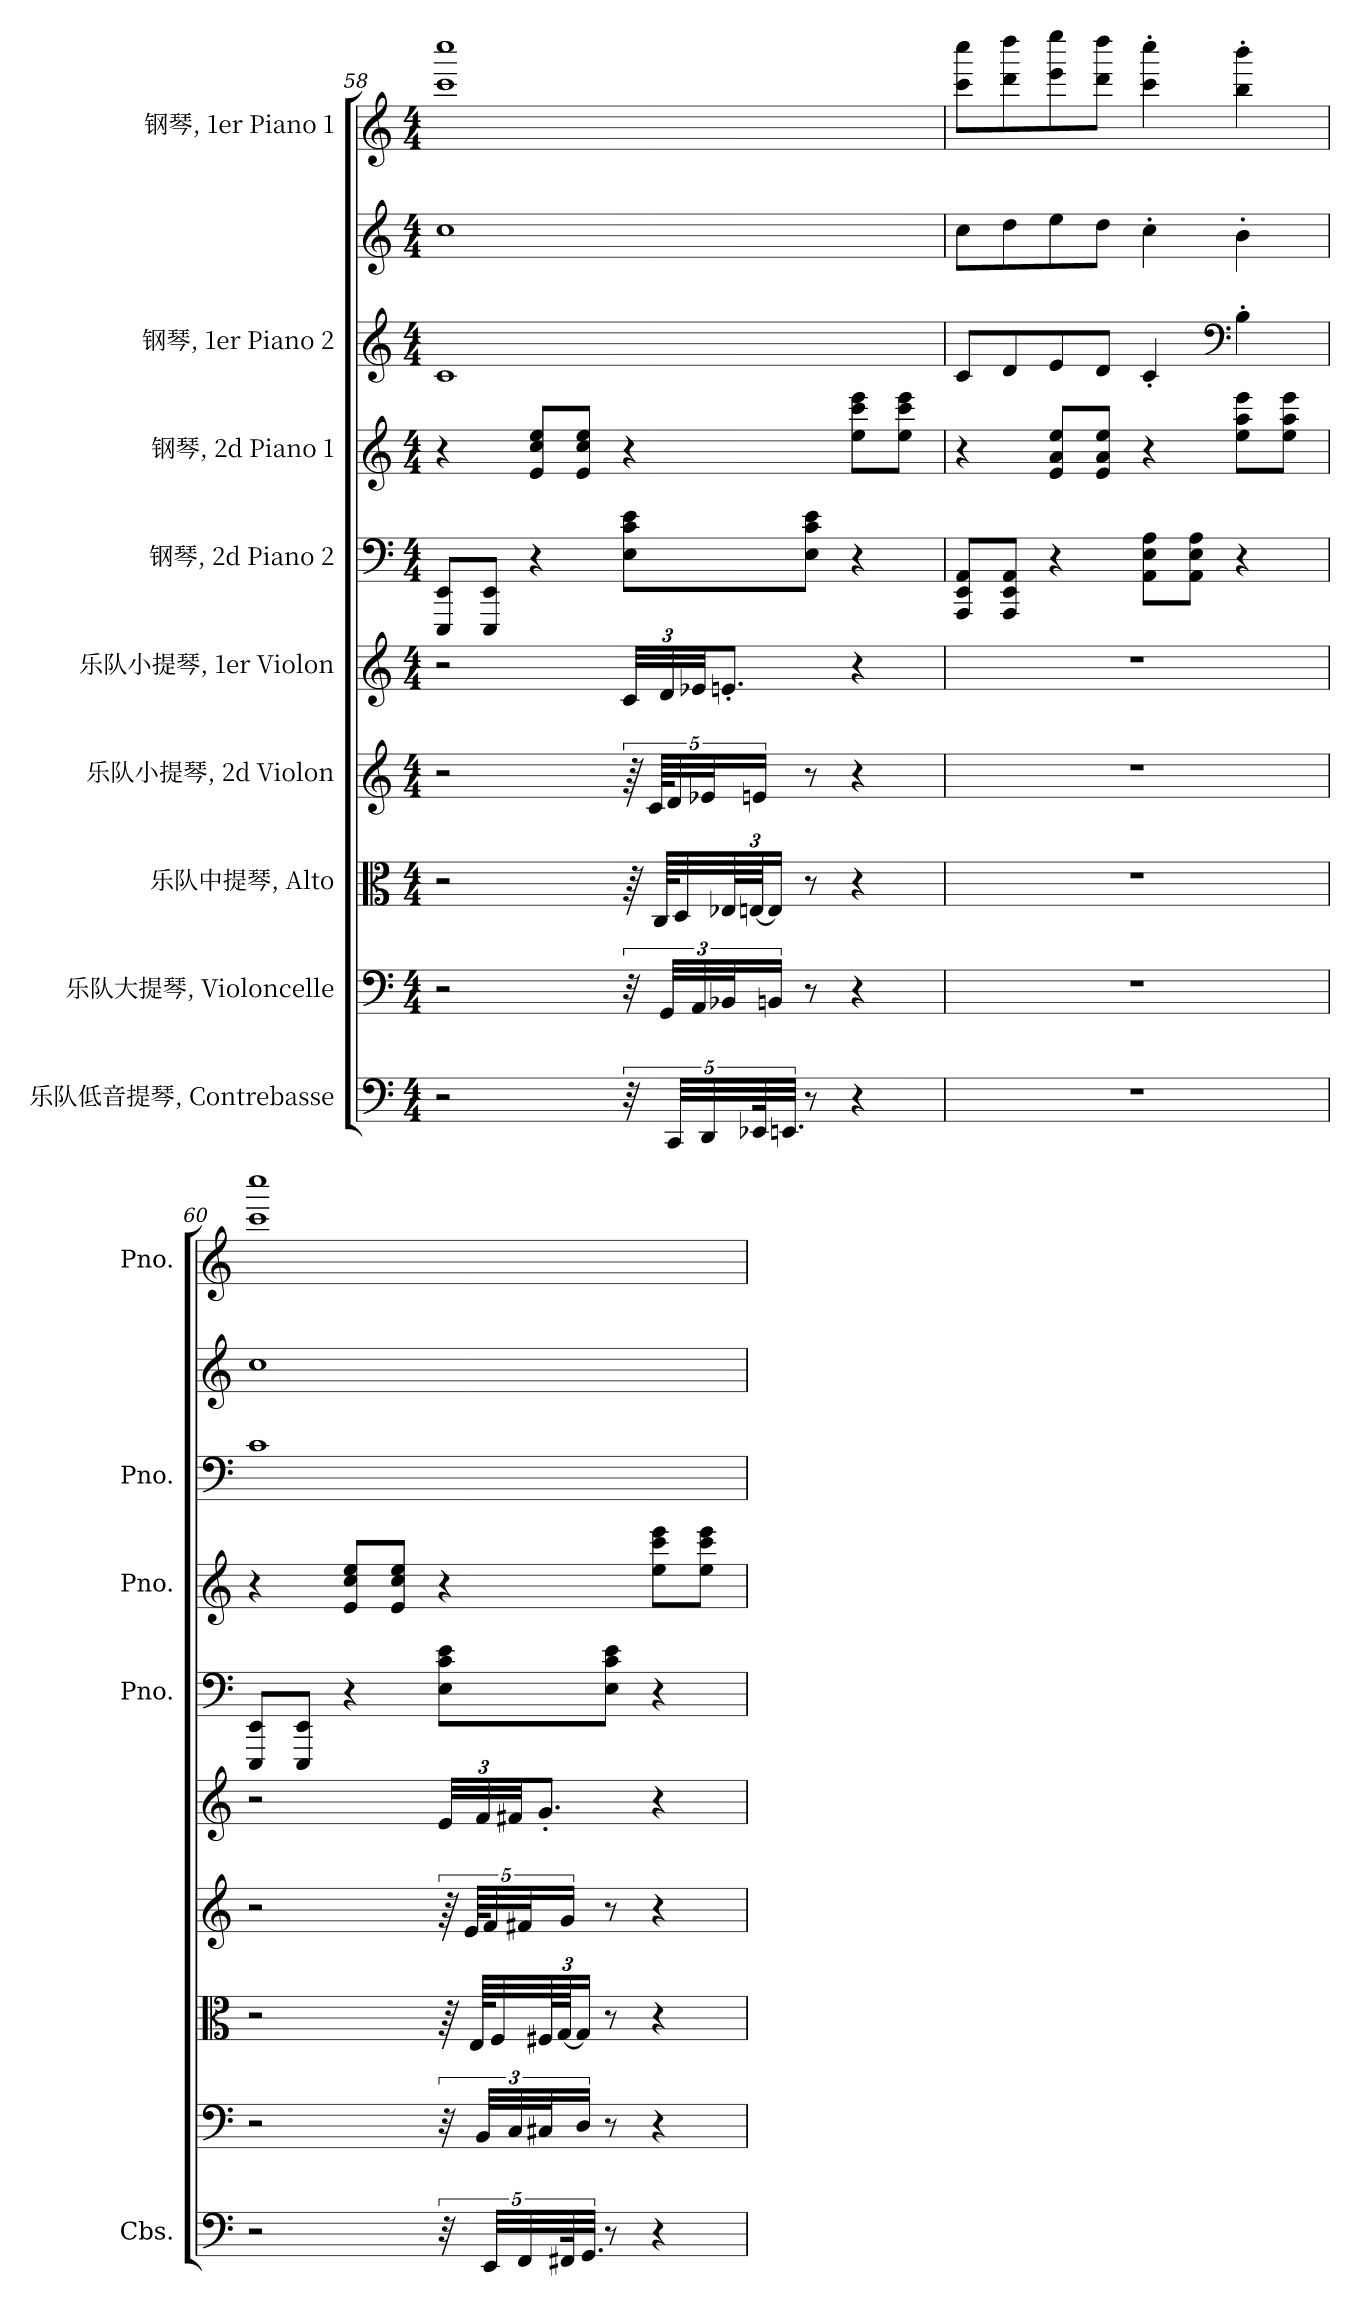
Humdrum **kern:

**kern	**kern	**kern	**kern	**kern	**kern	**kern	**kern	**kern	**kern
*part9	*part8	*part7	*part6	*part5	*part4	*part3	*part2	*part2	*part1
*staff10	*staff9	*staff8	*staff7	*staff6	*staff5	*staff4	*staff3	*staff2	*staff1
*I"乐队低音提琴, Contrebasse	*I"乐队大提琴, Violoncelle	*I"乐队中提琴, Alto	*I"乐队小提琴, 2d Violon	*I"乐队小提琴, 1er Violon	*I"钢琴, 2d Piano 2	*I"钢琴, 2d Piano 1	*I"钢琴, 1er Piano 2	*	*I"钢琴, 1er Piano 1
*I'Cbs.	*	*	*	*	*I'Pno.	*I'Pno.	*I'Pno.	*	*I'Pno.
*clefF4	*clefF4	*clefC3	*clefG2	*clefG2	*clefF4	*clefG2	*clefG2	*clefG2	*clefG2
*ITrd7c12	*	*	*	*	*	*	*	*	*
*k[]	*k[]	*k[]	*k[]	*k[]	*k[]	*k[]	*k[]	*k[]	*k[]
*M4/4	*M4/4	*M4/4	*M4/4	*M4/4	*M4/4	*M4/4	*M4/4	*M4/4	*M4/4
*MM143	*MM143	*MM143	*MM143	*MM143	*MM143	*MM143	*MM143	*MM143	*MM143
=58	=58	=58	=58	=58	=58	=58	=58	=58	=58
2r	2r	2r	2r	2r	8EEE/ 8EE/L	4r	1c	1cc	1ccc 1cccc
.	.	.	.	.	8EEE/ 8EE/J	.	.	.	.
.	.	.	.	.	4r	8e/ 8cc/ 8ee/L	.	.	.
.	.	.	.	.	.	8e/ 8cc/ 8ee/J	.	.	.
*	*	*	*	*Xbrackettup	*	*	*	*	*
40r	48r	64r	80r	48c/LLL	8E\ 8c\ 8e\L	4r	.	.	.
.	.	.	80c/KLLL	.	.	.	.	.	.
.	.	64C/KLLL	.	.	.	.	.	.	.
.	48GG/LLL	.	.	48d/	.	.	.	.	.
40CCC/LLL	.	.	40d/	.	.	.	.	.	.
.	.	32D/	.	.	.	.	.	.	.
.	48AA/	.	.	48e-X/JJ	.	.	.	.	.
40DDD/	.	.	40e-X/J	.	.	.	.	.	.
*	*Xbrackettup	*Xbrackettup	*	*	*	*	*	*	*
.	48BB-X/J	96E-X/L	.	8.en'/J	.	.	.	.	.
.	.	[96En/JJ	.	.	.	.	.	.	.
80EEE-X/K	.	.	20en/JJ	.	.	.	.	.	.
.	24BBn/JJ	24E/JJ]	.	.	.	.	.	.	.
40.EEEn/JJJ	.	.	.	.	.	.	.	.	.
8r	8r	8r	8r	.	8E\ 8c\ 8e\J	.	.	.	.
4r	4r	4r	4r	4r	4r	8ee\ 8ccc\ 8eee\L	.	.	.
.	.	.	.	.	.	8ee\ 8ccc\ 8eee\J	.	.	.
!!LO:PB:g=z
=59	=59	=59	=59	=59	=59	=59	=59	=59	=59
*	*	*	*	*	*	*	*	*	*MM143
1r	1r	1r	1r	1r	8AAA/ 8EE/ 8AA/L	4r	8c/L	8cc\L	8ccc\ 8cccc\L
.	.	.	.	.	8AAA/ 8EE/ 8AA/J	.	8d/	8dd\	8ddd\ 8dddd\
.	.	.	.	.	4r	8e/ 8a/ 8ee/L	8e/	8ee\	8eee\ 8eeee\
.	.	.	.	.	.	8e/ 8a/ 8ee/J	8d/J	8dd\J	8ddd\ 8dddd\J
.	.	.	.	.	8AA\ 8E\ 8A\L	4r	4c'/	4cc'\	4ccc\' 4cccc\'
.	.	.	.	.	8AA\ 8E\ 8A\J	.	.	.	.
*	*	*	*	*	*	*	*clefF4	*	*
*	*	*	*	*	*	*	*	*	*MM151
.	.	.	.	.	4r	8ee\ 8aa\ 8eee\L	4B'\	4b'\	4bb\' 4bbb\'
.	.	.	.	.	.	8ee\ 8aa\ 8eee\J	.	.	.
=60	=60	=60	=60	=60	=60	=60	=60	=60	=60
*	*	*	*	*	*	*	*	*	*MM143
2r	2r	2r	2r	2r	8EEE/ 8EE/L	4r	1c	1cc	1ccc 1cccc
.	.	.	.	.	8EEE/ 8EE/J	.	.	.	.
.	.	.	.	.	4r	8e/ 8cc/ 8ee/L	.	.	.
.	.	.	.	.	.	8e/ 8cc/ 8ee/J	.	.	.
*	*brackettup	*	*	*	*	*	*	*	*
40r	48r	64r	80r	48e/LLL	8E\ 8c\ 8e\L	4r	.	.	.
.	.	.	80e/KLLL	.	.	.	.	.	.
.	.	64E/KLLL	.	.	.	.	.	.	.
.	48BB/LLL	.	.	48f/	.	.	.	.	.
40EEE/LLL	.	.	40f/	.	.	.	.	.	.
.	.	32F/	.	.	.	.	.	.	.
.	48C/	.	.	48f#X/JJ	.	.	.	.	.
40FFF/	.	.	40f#X/J	.	.	.	.	.	.
*	*Xbrackettup	*	*	*	*	*	*	*	*
.	48C#X/J	96F#X/L	.	8.g'/J	.	.	.	.	.
.	.	[96G/JJ	.	.	.	.	.	.	.
80FFF#X/K	.	.	20g/JJ	.	.	.	.	.	.
.	24D/JJ	24G/JJ]	.	.	.	.	.	.	.
40.GGG/JJJ	.	.	.	.	.	.	.	.	.
8r	8r	8r	8r	.	8E\ 8c\ 8e\J	.	.	.	.
4r	4r	4r	4r	4r	4r	8ee\ 8ccc\ 8eee\L	.	.	.
.	.	.	.	.	.	8ee\ 8ccc\ 8eee\J	.	.	.
=	=	=	=	=	=	=	=	=	=
*-	*-	*-	*-	*-	*-	*-	*-	*-	*-
